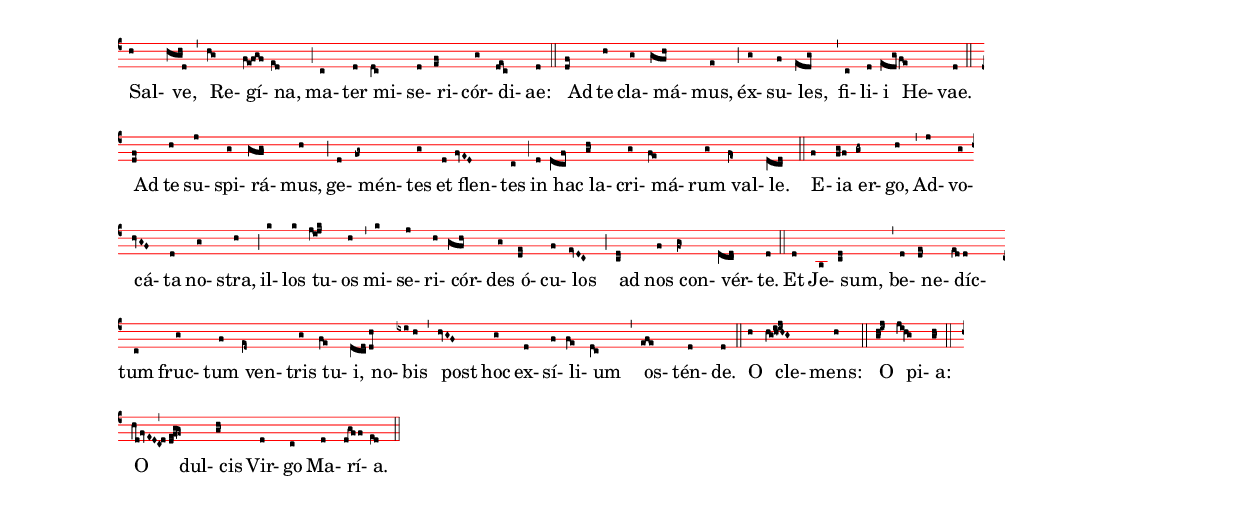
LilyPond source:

% Do not edit this file; it is automatically
% generated from Documentation/snippets/new
% This file is in the public domain.
%% Note: this file works from version 2.12.0
\version "2.13.31"

#(set-global-staff-size 15)
\paper {
  ragged-right = ##t
  line-width = 17\cm
  indent = 0\cm
}


\header {
  lsrtags = "headwords"
  texidoc = ""
  doctitle = "headword"
} % begin verbatim


\layout {
  \context {
    \Score
    \override PaperColumn #'keep-inside-line = ##t
    \override NonMusicalPaperColumn #'keep-inside-line = ##t
  }
}

\include "gregorian.ly"

\score {
  <<
    \new VaticanaVoice = "cantus" {
      \clef "vaticana-do3"
      % Verse 1 — Salve, Regína
      a\melisma \[ a \flexa g \pes a\melismaEnd \] d
      \divisioMinima
      \[ a\melisma \flexa g\melismaEnd \]
      \[ f\melisma \flexa e f \pes g \flexa f\melismaEnd \]
      \[ e\melisma \flexa d\melismaEnd \]
      \divisioMaior
      c d \[d\melisma \flexa c\melismaEnd \] d
      \[ e\melisma \pes f\melismaEnd\] g
      \[d\melisma \pes e \flexa c\melismaEnd \] d
      \finalis
      % Verse 2 — Vita, dulcédo
      % a\melisma \[ a \flexa g \pes a\melismaEnd \] d
      % \divisioMinima
      % \[ a\melisma \flexa g\melismaEnd \]
      % \[ f\melisma \flexa e f \pes g \flexa f\melismaEnd \]
      % \[ e\melisma \flexa d\melismaEnd \]
      % \divisioMaior
      % c d \[e\melisma \pes f\melismaEnd \] g
      % \[d\melisma \pes e \flexa c\melismaEnd \] d
      % \finalis
      % Verse 3 — Ad te clamámus
      \[ d\melisma \pes f\melismaEnd\] a g
      \[ g\melisma \flexa f \pes a\melismaEnd\] e
      \divisioMaior
      g f \[ e\melisma \flexa d \pes g\melismaEnd \]
      \divisioMinima
      c d \[ e\melisma \flexa d \pes g\melismaEnd \]
      \[ f\melisma \flexa e\melismaEnd \] d
      \finalis
      % Verse 4 — Ad te suspirámus
      \[ d\melisma \pes f\melismaEnd \] a c' g
      \[ g\melisma \flexa f \pes g\melismaEnd \] a
      \divisioMaior
      d \[ f\melisma \pes \deminutum g\melismaEnd \] g d
      \[ \virga f\melisma \inclinatum e \inclinatum d\melismaEnd \]
      c \divisioMaior
      d \[ d\melisma \flexa c \pes f\melismaEnd \]
      \[ g\melisma \pes a\melismaEnd \]
      g \[ f\melisma \flexa e\melismaEnd \] g
      \[ f\melisma \flexa \deminutum e\melismaEnd \]
      \[ d\melisma \flexa c \pes d\melismaEnd \]
      \finalis
      % Verse 5 — Eia ergo, Advocáta nostra
      f\melisma \[ f \pes g\melismaEnd \] f
      \[ g\melisma \pes \deminutum a\melismaEnd \] a
      \divisioMinima
      c' g \[ \virga a\melisma \inclinatum g \inclinatum f\melismaEnd \] d g a
      \divisioMaior
      d' d' \[ c'\melisma \flexa b c' \pes d'\melismaEnd \] a
      \divisioMinima
      d' c' a \[ g\melisma \flexa f \pes a\melismaEnd \] g
      \[ d\melisma \pes e\melismaEnd \] f
      \[ \virga e\melisma \inclinatum d \inclinatum c\melismaEnd \]
      \divisioMaior
      \[ c\melisma \pes d\melismaEnd \]
      f \[ g\melisma \flexa \deminutum f\melismaEnd \]
      \[ d\melisma \flexa c \pes d\melismaEnd \] d
      \finalis
      % Verse 6 — Et Jesum
      d a, \[ c\melisma \pes d\melismaEnd \]
      \divisioMinima
      d \[ d\melisma \pes e\melismaEnd \] \[ e\melisma \flexa d d\melismaEnd \]
      c g f \[ e\melisma \flexa \deminutum d\melismaEnd \] g
      \[ f\melisma \flexa e\melismaEnd \]
      \[ d\melisma \flexa c \pes d\melismaEnd \]
      \[ d\melisma \pes a \] \virga bes\melismaEnd a
      \divisioMinima
      \[ \virga a\melisma \inclinatum g \inclinatum f\melismaEnd \] g d f
      \[ f\melisma \flexa e\melismaEnd \] \[ d\melisma \flexa c\melismaEnd \]
      \divisioMinima
      \[ e\melisma \pes f \flexa e\melismaEnd \] d d
      \finalis
      % Verse 7 ad finem — O clemens: O pia: O dulcis Virgo María
      a\melisma \[a \flexa g a \quilisma b \pes c'\melismaEnd \]
      \[ \virga b\melisma \inclinatum a \inclinatum g\melismaEnd \] a
      \finalis
      \[ g\melisma \pes a \quilisma b \pes c' \] \[ c' \flexa b\melismaEnd \]
      \[ a\melisma \flexa g\melismaEnd \] \[ g\melisma \pes a\melismaEnd \]
      \finalis
      \[ a\melisma \flexa d \virga f \inclinatum e \inclinatum d \inclinatum c d \]
      \divisioMinima
      \[ d \pes e f \pes g\melismaEnd \]
      \[ g\melisma \flexa \deminutum f\melismaEnd \]
      \[ g\melisma \pes a\melismaEnd \]
      d c d \[ d\melisma \pes g \flexa f f\melismaEnd \]
      \[ e\melisma \flexa d\melismaEnd \]
      \finalis
    }
    \new Lyrics \lyricsto "cantus" {
      Sal- ve, Re- gí- na, ma- ter mi- se- ri- cór- di- ae:
      % Vi- ta, dul- cé- do, et spes no- stra, sal- ve.
      Ad te cla- má- mus, éx- su- les, fi- li- i He- vae.
      Ad te su- spi- rá- mus, ge- mén- tes et flen- tes in hac la- cri- má- rum
      val- le.
      E- ia er- go, Ad- vo- cá- ta no- stra, il- los tu- os mi- se- ri- cór- des
      ó- cu- los ad nos con- vér- te.
      Et Je- sum, be- ne- díc- tum fruc- tum ven- tris tu- i, no- bis post hoc
      ex- sí- li- um os- tén- de.
      O cle- mens:
      O pi- a:
      O dul- cis Vir- go Ma- rí- a.
    }
  >>
}

\layout {
  \context {
    \Staff
    \consists "Custos_engraver"
  }
}
